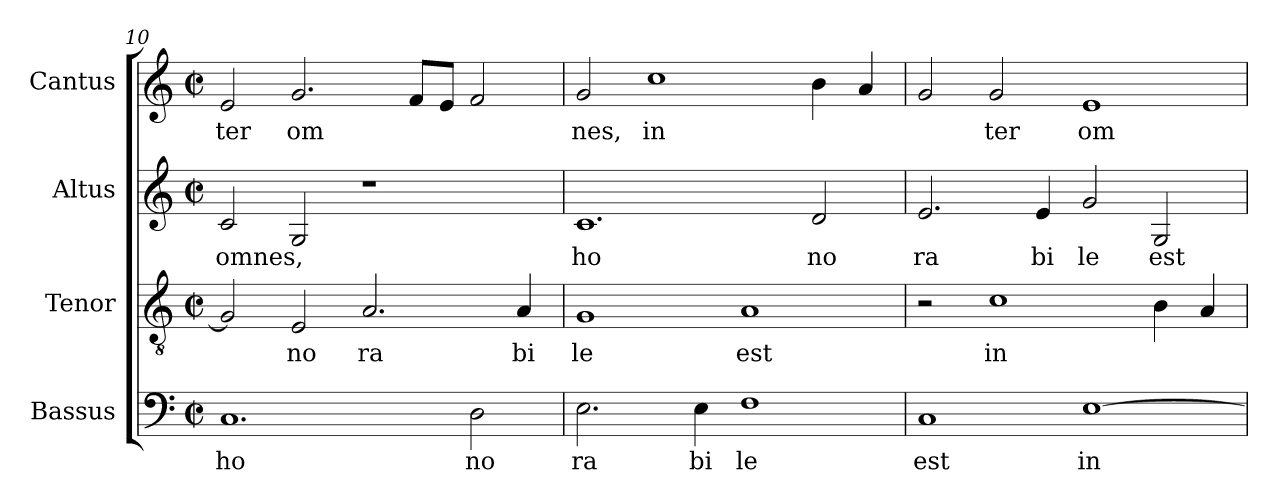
**kern	**text	**kern	**text	**kern	**text	**kern	**text
*part4	*part4	*part3	*part3	*part2	*part2	*part1	*part1
*staff4	*staff4	*staff3	*staff3	*staff2	*staff2	*staff1	*staff1
*I"Bassus	*	*I"Tenor	*	*I"Altus	*	*I"Cantus	*
*clefF4	*	*clefGv2	*	*clefG2	*	*clefG2	*
*k[]	*	*k[]	*	*k[]	*	*k[]	*
*C:	*	*C:	*	*C:	*	*C:	*
*M2/2	*	*M2/2	*	*M2/2	*	*M2/2	*
*met(c|)	*	*met(c|)	*	*met(c|)	*	*met(c|)	*
=10	=10	=10	=10	=10	=10	=10	=10
!	!LO:LY:b:cj	!	!LO:LY:b:cj	!	!LO:LY:b:cj	!	!LO:LY:b:cj
1.C	ho	2G/]	.	2c/	omnes,	2e/	-ter
!	!	!	!LO:LY:b:cj	!	!LO:LY:b:cj	!	!LO:LY:b:cj
.	.	2E/	no	2G/	.	2.g/	om-
!	!	!	!LO:LY:b:cj	!	!	!	!
.	.	2.A/	ra	1r	.	.	.
!	!	!	!	!	!	!	!LO:LY:b:cj
.	.	.	.	.	.	8f/L	--
!	!	!	!	!	!	!	!LO:LY:b:cj
.	.	.	.	.	.	8e/J	--
!	!LO:LY:b:cj	!	!	!	!	!	!LO:LY:b:cj
2D\	no	.	.	.	.	2f/	--
!	!	!	!LO:LY:b:cj	!	!	!	!
.	.	4A/	bi	.	.	.	.
=11	=11	=11	=11	=11	=11	=11	=11
!	!LO:LY:b:cj	!	!LO:LY:b:cj	!	!LO:LY:b:cj	!	!LO:LY:b:cj
2.E\	ra	1G	le	1.c	ho	2g/	-nes,
!	!	!	!	!	!	!	!LO:LY:b:cj
.	.	.	.	.	.	1cc	in-
!	!LO:LY:b:cj	!	!	!	!	!	!
4E\	bi	.	.	.	.	.	.
!	!LO:LY:b:cj	!	!LO:LY:b:cj	!	!	!	!
1F	le	1A	est	.	.	.	.
!	!	!	!	!	!LO:LY:b:cj	!	!LO:LY:b:cj
.	.	.	.	2d/	no	4b\	--
!	!	!	!	!	!	!	!LO:LY:b:cj
.	.	.	.	.	.	4a/	--
=12	=12	=12	=12	=12	=12	=12	=12
!	!LO:LY:b:cj	!	!	!	!LO:LY:b:cj	!	!LO:LY:b:cj
1C	est	2r	.	2.e/	ra	2g/	--
!	!	!	!LO:LY:b:cj	!	!	!	!LO:LY:b:cj
.	.	1c	in	.	.	2g/	-ter
!	!	!	!	!	!LO:LY:b:cj	!	!
.	.	.	.	4e/	bi	.	.
!	!LO:LY:b:cj	!	!	!	!LO:LY:b:cj	!	!LO:LY:b:cj
[<1E	in	.	.	2g/	le	1e	om-
!	!	!	!LO:LY:b:cj	!	!LO:LY:b:cj	!	!
.	.	4B\	.	2G/	est	.	.
!	!	!	!LO:LY:b:cj	!	!	!	!
.	.	4A/	.	.	.	.	.
=	=	=	=	=	=	=	=
*-	*-	*-	*-	*-	*-	*-	*-
